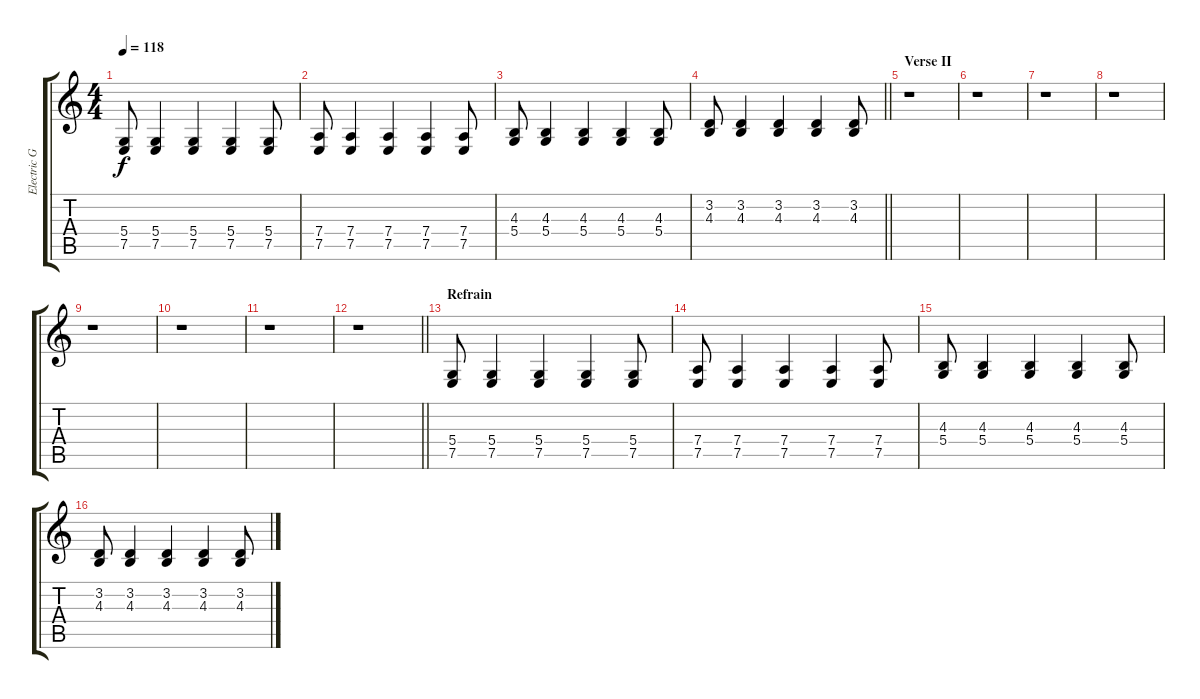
\track ("Electric Guitar" "Electric G") {instrument fx4atmosphere}
\staff {score tabs}
\tuning (E4 B3 G3 D3 A2 E2) {hide}
\ts (4 4)
\tempo 118
\clef g2
\ks c
(5.4 7.5).8{dy f} (5.4 7.5).4 (5.4 7.5).4 (5.4 7.5).4 (5.4 7.5).8 |
(7.4 7.5).8 (7.4 7.5).4 (7.4 7.5).4 (7.4 7.5).4 (7.4 7.5).8 |
(4.3 5.4).8 (4.3 5.4).4 (4.3 5.4).4 (4.3 5.4).4 (4.3 5.4).8 |
\barLineRight lightlight
(3.2 4.3).8 (3.2 4.3).4 (3.2 4.3).4 (3.2 4.3).4 (3.2 4.3).8 |
\section ("" "Verse II")
r.1 |
r.1 |
r.1 |
r.1 |
r.1 |
r.1 |
r.1 |
\barLineRight lightlight
r.1 |
\section ("" "Refrain")
(5.4 7.5).8 (5.4 7.5).4 (5.4 7.5).4 (5.4 7.5).4 (5.4 7.5).8 |
(7.4 7.5).8 (7.4 7.5).4 (7.4 7.5).4 (7.4 7.5).4 (7.4 7.5).8 |
(4.3 5.4).8 (4.3 5.4).4 (4.3 5.4).4 (4.3 5.4).4 (4.3 5.4).8 |
(3.2 4.3).8 (3.2 4.3).4 (3.2 4.3).4 (3.2 4.3).4 (3.2 4.3).8
